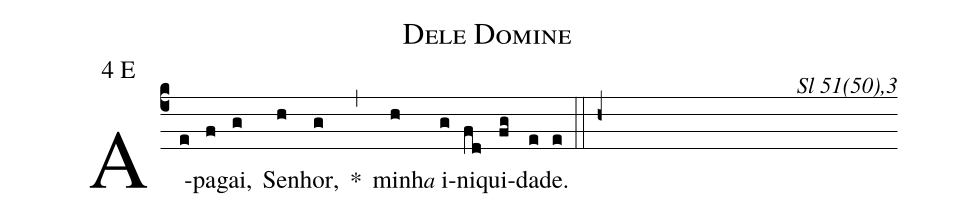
name: Dele Domine;
mode: 4;
mode-differentia: E;
commentary: Sl 51(50),3;
%%
(c4)

A(e)pa(f)gai,(g) Se(h)nhor,(g) *(,) mi(h)nh<e>a</e> i(g)ni(fd)qui(fg)da(e)de.(e)

(::)

(h+)
